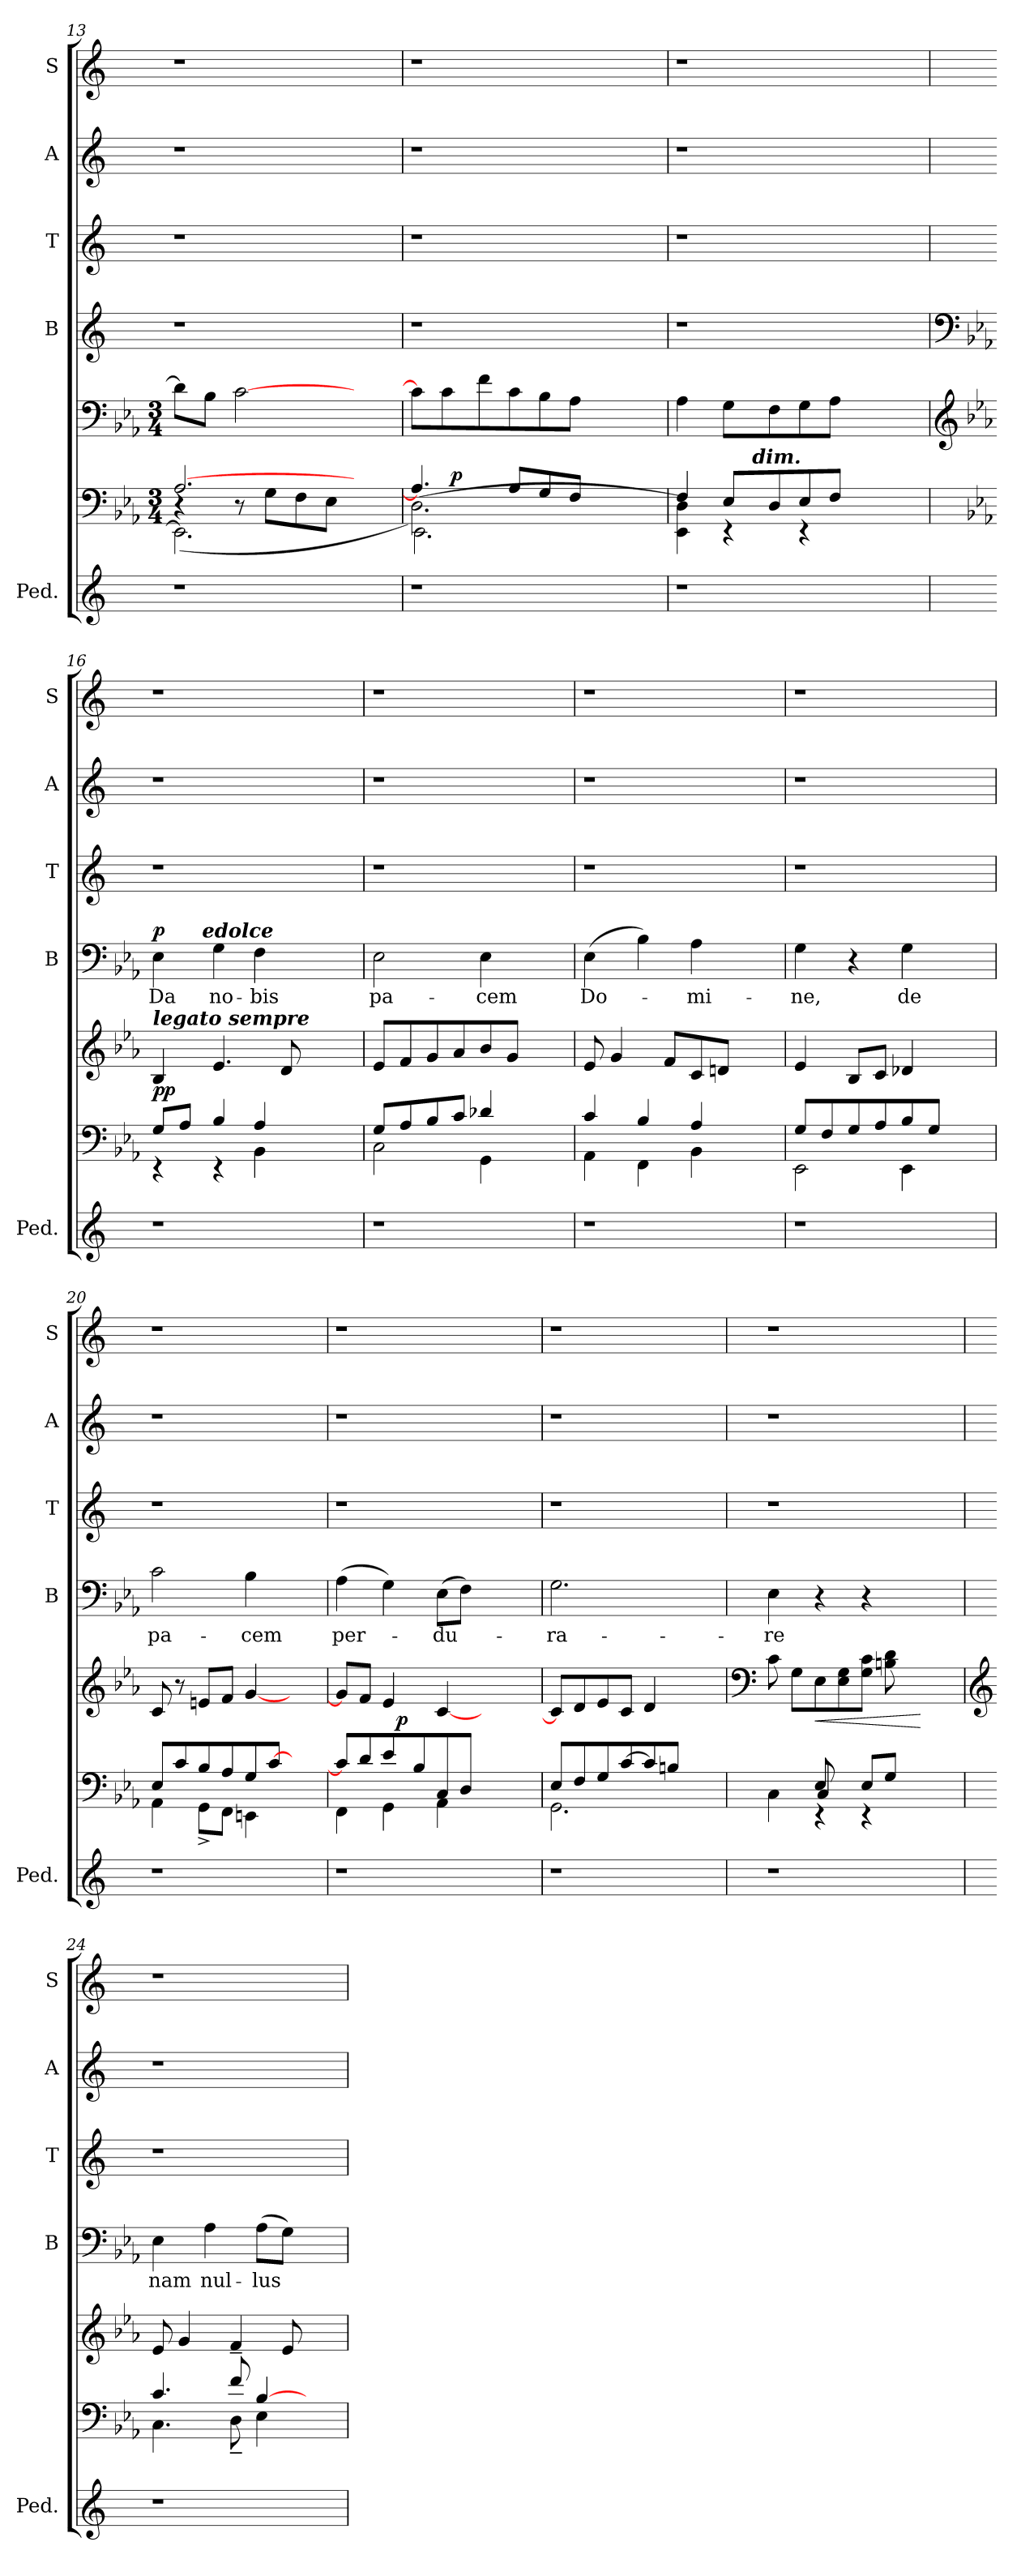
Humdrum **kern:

**kern	**kern	**dynam	**kern	**dynam	**kern	**text	**dynam	**kern	**kern	**kern
*part7	*part6	*part6	*part5	*part5	*part4	*part4	*part4	*part3	*part2	*part1
*staff7	*staff6	*staff6	*staff5	*staff5	*staff4	*staff4	*staff4	*staff3	*staff2	*staff1
*I"Ped.	*	*	*	*	*I"B	*	*	*I"T	*I"A	*I"S
*I'Ped.	*	*	*	*	*I'B	*	*	*I'T	*I'A	*I'S
*clefG2	*clefF4	*	*clefF4	*	*clefG2	*	*	*clefG2	*clefG2	*clefG2
*k[]	*k[b-e-a-]	*	*k[b-e-a-]	*	*k[]	*	*	*k[]	*k[]	*k[]
*C:	*E-:	*	*E-:	*	*C:	*	*	*C:	*C:	*C:
*	*M3/4	*	*M3/4	*	*	*	*	*	*	*
=13	=13	=13	=13	=13	=13	=13	=13	=13	=13	=13
*	*^	*	*	*	*	*	*	*	*	*
*	*	*^	*	*	*	*	*	*	*	*	*
1r	[>2.A-/	(<2.EE-\]	4r	.	8d-\L]	.	1r	.	.	1r	1r	1r
.	.	.	.	.	8B-\J	.	.	.	.	.	.	.
.	.	.	8r	.	[>2c\	.	.	.	.	.	.	.
.	.	.	8G\L	.	.	.	.	.	.	.	.	.
.	.	.	8F\	.	.	.	.	.	.	.	.	.
.	.	.	8E-\J	.	.	.	.	.	.	.	.	.
.	4ryy	4ryy	4ryy	.	4ryy	.	.	.	.	.	.	.
=14	=14	=14	=14	=14	=14	=14	=14	=14	=14	=14	=14	=14
*	*	*	*^	*	*	*	*	*	*	*	*	*
1r	4.A-/]	2.D\)	(<2.EE-\	8ryy	.	8c\L]	.	1r	.	.	1r	1r	1r
.	.	.	.	64ryy	.	8c\	.	.	.	.	.	.	.
!	!	!	!	!	!LO:DY:a	!	!	!	!	!	!	!	!
.	.	.	.	2ryy	p	.	.	.	.	.	.	.	.
.	.	.	.	.	.	8f\	.	.	.	.	.	.	.
.	8A-/L	.	.	.	.	8c\	.	.	.	.	.	.	.
.	8G/	.	.	.	.	8B-\	.	.	.	.	.	.	.
.	8F/J	.	.	.	.	8A-\J	.	.	.	.	.	.	.
.	.	.	.	4ryy	.	.	.	.	.	.	.	.	.
.	4ryy	4ryy	4ryy	.	.	4ryy	.	.	.	.	.	.	.
.	.	.	.	16..ryy	.	.	.	.	.	.	.	.	.
*	*	*	*v	*v	*	*	*	*	*	*	*	*	*
=15	=15	=15	=15	=15	=15	=15	=15	=15	=15	=15	=15	=15
1r	4F/	4EE-\ 4D\)	4ryy	.	4A-\	.	1r	.	.	1r	1r	1r
.	8E-/L	4rEE	16ryy	.	8G\L	.	.	.	.	.	.	.
.	.	.	64ryy	.	.	.	.	.	.	.	.	.
!	!	!	!LO:TX:a:Bi:t=dim.	!	!	!	!	!	!	!	!	!
.	.	.	2ryy	.	.	.	.	.	.	.	.	.
.	8D/	.	.	.	8F\	.	.	.	.	.	.	.
.	8E-/	4rEE	.	.	8G\	.	.	.	.	.	.	.
.	8F/J	.	.	.	8A-\J	.	.	.	.	.	.	.
.	4ryy	4ryy	.	.	4ryy	.	.	.	.	.	.	.
.	.	.	8ryy	.	.	.	.	.	.	.	.	.
.	.	.	32.ryy	.	.	.	.	.	.	.	.	.
*	*v	*v	*v	*	*	*	*	*	*	*	*	*
!!LO:LB:g=z
=16	=16	=16	=16	=16	=16	=16	=16	=16	=16	=16
*	*	*	*clefG2	*	*clefF4	*	*	*	*	*
*	*	*	*	*	*k[b-e-a-]	*	*	*	*	*
*	*	*	*	*	*E-:	*	*	*	*	*
*	*^	*	*	*	*	*	*	*	*	*
*	*	*^	*	*	*	*	*	*	*	*	*
!	!	!	!	!	!LO:TX:a:Bi:t=legato sempre	!	!	!	!	!	!	!
!	!	!	!	!	!	!LO:DY:b	!	!LO:LY:b	!LO:DY:a	!	!	!
*	*	*v	*v	*	*	*	*^	*	*	*	*	*
1r	8G/L	4rEE	.	4B-/	pp	4E-\	8..ryy	Da	p	1r	1r	1r
.	8A-/J	.	.	.	.	.	.	.	.	.	.	.
!	!	!	!	!	!	!	!LO:TX:a:Bi:t=edolce	!	!	!	!	!
.	.	.	.	.	.	.	2ryy	.	.	.	.	.
!	!	!	!	!	!	!	!	!LO:LY:b	!	!	!	!
.	4B-/	4rEE	.	4.e-/	.	4G\	.	no-	.	.	.	.
!	!	!	!	!	!	!	!	!LO:LY:b:rj	!	!	!	!
.	4A-/	4BB-\	.	.	.	4F\	.	-bis	.	.	.	.
.	.	.	.	8d/	.	.	.	.	.	.	.	.
.	.	.	.	.	.	.	4ryy	.	.	.	.	.
.	4ryy	4ryy	.	4ryy	.	4ryy	.	.	.	.	.	.
.	.	.	.	.	.	.	32ryy	.	.	.	.	.
=17	=17	=17	=17	=17	=17	=17	=17	=17	=17	=17	=17	=17
!	!	!	!	!	!	!	!	!LO:LY:b	!	!	!	!
*	*	*	*	*	*	*v	*v	*	*	*	*	*
1r	8G/L	2C\	.	8e-/L	.	2E-\	pa-	.	1r	1r	1r
.	8A-/	.	.	8f/	.	.	.	.	.	.	.
.	8B-/	.	.	8g/	.	.	.	.	.	.	.
.	8c/J	.	.	8a-/	.	.	.	.	.	.	.
!	!	!	!	!	!	!	!LO:LY:b	!	!	!	!
.	4d-X/	4GG\	.	8b-/	.	4E-\	-cem	.	.	.	.
.	.	.	.	8g/J	.	.	.	.	.	.	.
.	4ryy	4ryy	.	4ryy	.	4ryy	.	.	.	.	.
=18	=18	=18	=18	=18	=18	=18	=18	=18	=18	=18	=18
!	!	!	!	!	!	!	!LO:LY:b	!	!	!	!
1r	4c/	4AA-\	.	8e-/	.	(>4E-\	Do-	.	1r	1r	1r
.	.	.	.	4g/	.	.	.	.	.	.	.
.	4B-/	4FF\	.	.	.	4B-\)	.	.	.	.	.
.	.	.	.	8f/L	.	.	.	.	.	.	.
!	!	!	!	!	!	!	!LO:LY:b	!	!	!	!
.	4A-/	4BB-\	.	8c/	.	4A-\	-mi-	.	.	.	.
.	.	.	.	8dni/J	.	.	.	.	.	.	.
.	4ryy	4ryy	.	4ryy	.	4ryy	.	.	.	.	.
=19	=19	=19	=19	=19	=19	=19	=19	=19	=19	=19	=19
!	!	!	!	!	!	!	!LO:LY:b	!	!	!	!
1r	8G/L	2EE-\	.	4e-/	.	4G\	-ne,	.	1r	1r	1r
.	8F/	.	.	.	.	.	.	.	.	.	.
.	8G/	.	.	8B-/L	.	4r	.	.	.	.	.
.	8A-/	.	.	8c/J	.	.	.	.	.	.	.
!	!	!	!	!	!	!	!LO:LY:b	!	!	!	!
.	8B-/	4EE-\	.	4d-X/	.	4G\	de	.	.	.	.
.	8G/J	.	.	.	.	.	.	.	.	.	.
.	4ryy	4ryy	.	4ryy	.	4ryy	.	.	.	.	.
=20	=20	=20	=20	=20	=20	=20	=20	=20	=20	=20	=20
!	!	!	!	!	!	!	!LO:LY:b	!	!	!	!
1r	8E-/L	4AA-\	.	8c/	.	2c\	pa-	.	1r	1r	1r
.	8c/	.	.	8r	.	.	.	.	.	.	.
.	8B-/	8GG^<\L	.	8en/L	.	.	.	.	.	.	.
.	8A-/	8FF\J	.	8f/J	.	.	.	.	.	.	.
!	!	!	!	!	!	!	!LO:LY:b	!	!	!	!
.	8G/	4EEn\	.	[<4g/	.	4B-\	-cem	.	.	.	.
.	[>8c/J	.	.	.	.	.	.	.	.	.	.
.	4ryy	4ryy	.	4ryy	.	4ryy	.	.	.	.	.
=21	=21	=21	=21	=21	=21	=21	=21	=21	=21	=21	=21
!	!	!	!	!	!	!	!LO:LY:b	!	!	!	!
*	*	*	*	*^	*	*	*	*	*	*	*
1r	8c/L]	4FF\	.	8g/L]	4ryy	.	(>4A-\	per-	.	1r	1r	1r
.	8d/	.	.	8f/J	.	.	.	.	.	.	.	.
.	8e-/	4GG\	.	4e-/	32.ryy	.	4G\)	.	.	.	.	.
!	!	!	!	!	!	!LO:DY:b	!	!	!	!	!	!
.	.	.	.	.	2ryy	p	.	.	.	.	.	.
.	8B-/	.	.	.	.	.	.	.	.	.	.	.
!	!	!	!	!	!	!	!	!LO:LY:b	!	!	!	!
.	8C/	4AA-\	.	[<4c/	.	.	(>8E-\L	-du-	.	.	.	.
.	8D/J	.	.	.	.	.	8F\J)	.	.	.	.	.
.	4ryy	4ryy	.	4ryy	.	.	4ryy	.	.	.	.	.
.	.	.	.	.	8ryy	.	.	.	.	.	.	.
.	.	.	.	.	16ryy	.	.	.	.	.	.	.
.	.	.	.	.	64ryy	.	.	.	.	.	.	.
=22	=22	=22	=22	=22	=22	=22	=22	=22	=22	=22	=22	=22
!	!	!	!	!	!	!	!	!LO:LY:b	!	!	!	!
*	*	*	*	*v	*v	*	*	*	*	*	*	*
1r	8E-/L	2.GG\	.	8c/L]	.	2.G\	-ra-	.	1r	1r	1r
.	8F/	.	.	8d/	.	.	.	.	.	.	.
.	8G/	.	.	8e-/	.	.	.	.	.	.	.
.	[>8c/	.	.	8c/J	.	.	.	.	.	.	.
.	8c/]	.	.	4d/	.	.	.	.	.	.	.
.	8Bn/J	.	.	.	.	.	.	.	.	.	.
.	4ryy	4ryy	.	4ryy	.	4ryy	.	.	.	.	.
*	*v	*v	*	*	*	*	*	*	*	*	*
!!LO:LB:g=z
=23	=23	=23	=23	=23	=23	=23	=23	=23	=23	=23
*	*	*	*clefF4	*	*	*	*	*	*	*
*	*^	*	*^	*	*	*	*	*	*	*
*	*	*^	*	*	*^	*	*	*	*	*	*	*
!	!	!	!	!	!	!	!	!	!	!LO:LY:b	!	!	!	!
1r	4C\	4ryy	4ryy	.	8c\	8ryy	2ryy	.	4E-\	-re	.	1r	1r	1r
.	.	.	.	.	8ryy	8G\L	.	.	.	.	.	.	.	.
!	!	!	!	!	!	!	!	!LO:HP:b	!	!	!	!	!	!
.	8E-/	4C/	4rEE	.	4ryy	8E-\	.	<	4r	.	.	.	.	.
.	4ryy	.	.	.	.	8E-\ 8G\	.	.	.	.	.	.	.	.
.	.	4rEE	8E-/L	.	2ryy	8G\ 8c\J	8ryy	.	4r	.	.	.	.	.
.	4.ryy	.	8G/J	.	.	16ryy	8Bn\ 8d\	.	.	.	.	.	.	.
.	.	.	.	.	.	64ryy	.	.	.	.	.	.	.	.
.	.	.	.	.	.	4ryy	.	.	.	.	.	.	.	.
.	.	4ryy	4ryy	.	.	.	4ryy	[	4ryy	.	.	.	.	.
.	.	.	.	.	.	32.ryy	.	.	.	.	.	.	.	.
*	*v	*v	*v	*	*	*	*	*	*	*	*	*	*	*
*	*	*	*v	*v	*v	*	*	*	*	*	*	*
=24	=24	=24	=24	=24	=24	=24	=24	=24	=24	=24
*	*	*	*clefG2	*	*	*	*	*	*	*
*	*^	*	*^	*	*	*	*	*	*	*
!	!	!	!	!LO:TX:b:Bi:t=[cresc.]	!	!	!	!	!	!	!	!
!	!	!	!	!	!	!	!	!LO:LY:b	!	!	!	!
*	*	*	*	*v	*v	*	*	*	*	*	*	*
1r	4.c/	4.C\	.	8e-/	.	4E-\	nam	.	1r	1r	1r
.	.	.	.	4g/	.	.	.	.	.	.	.
!	!	!	!	!	!	!	!LO:LY:b	!	!	!	!
.	.	.	.	.	.	4A-\	nul-	.	.	.	.
.	8f~>/	8D~>\	.	4f/	.	.	.	.	.	.	.
!	!	!	!	!	!	!	!LO:LY:b	!	!	!	!
.	[>4B-/	4E-\	.	.	.	(>8A-\L	-lus	.	.	.	.
.	.	.	.	8e-/	.	8G\J)	.	.	.	.	.
.	4ryy	4ryy	.	4ryy	.	4ryy	.	.	.	.	.
*	*v	*v	*	*	*	*	*	*	*	*	*
=	=	=	=	=	=	=	=	=	=	=
*-	*-	*-	*-	*-	*-	*-	*-	*-	*-	*-
